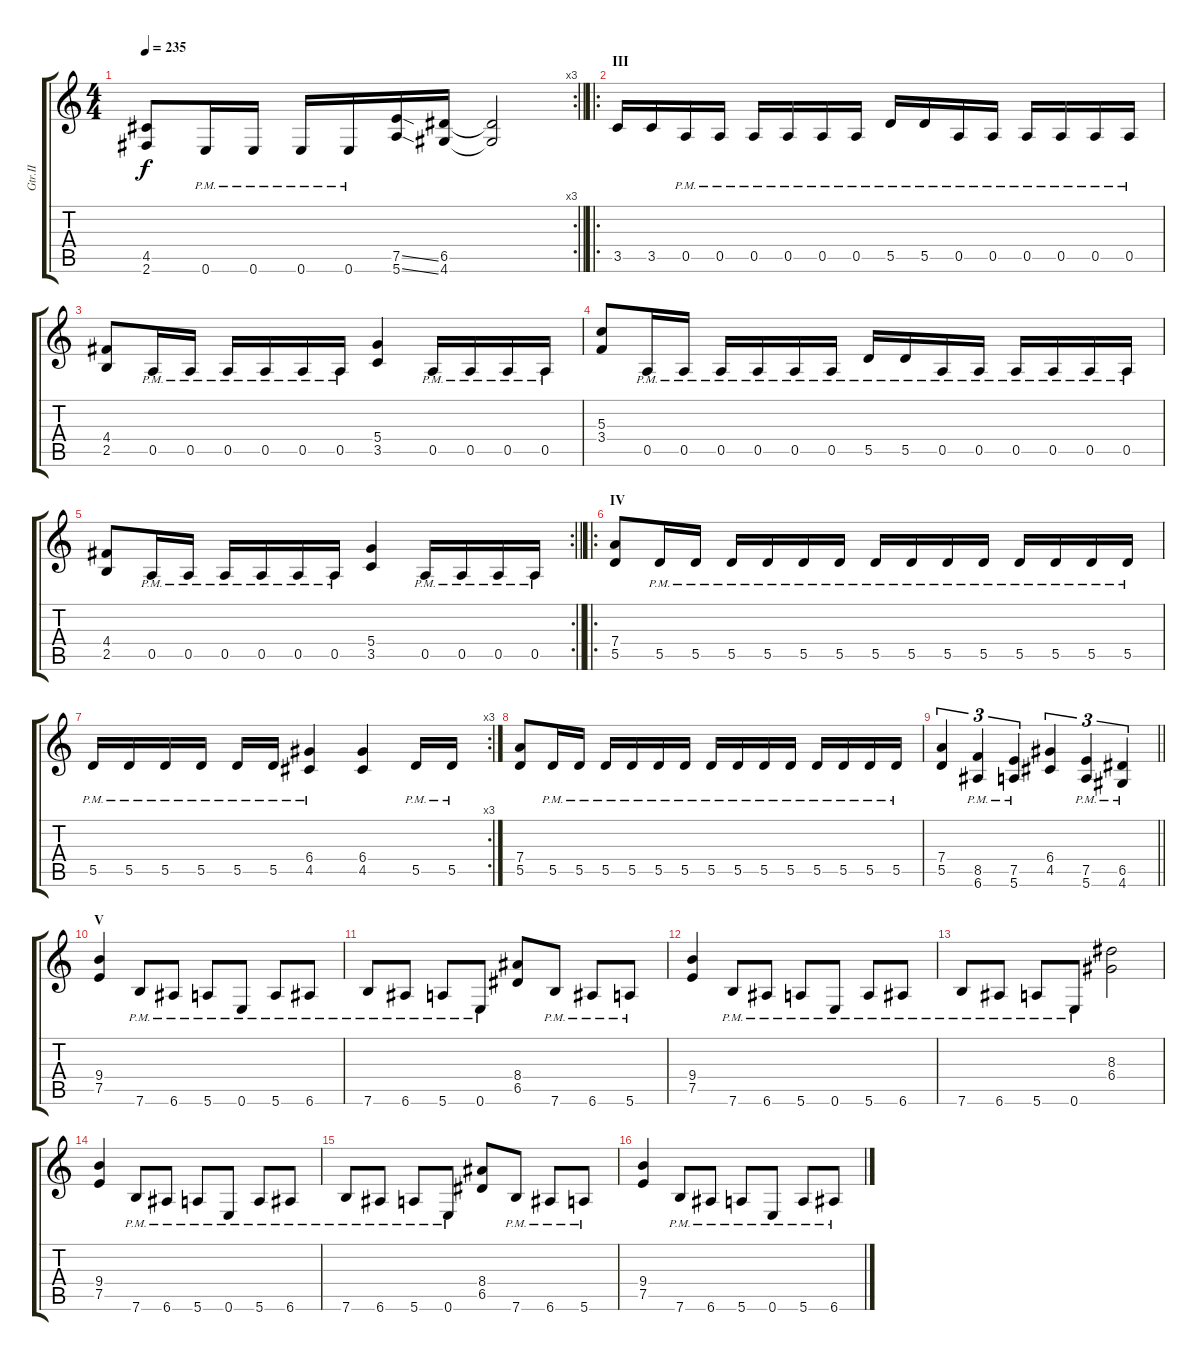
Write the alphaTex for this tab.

\track ("Gtr.II" "Gtr.II") {instrument overdrivenguitar}
\staff {score tabs}
\tuning (E4 B3 G3 D3 A2 E2) {hide}
\rc 3
\ts (4 4)
\tempo 235
\clef g2
\barLineRight lightlight
\ks c
(4.5 2.6).8{dy f} 0.6{pm}.16 0.6{pm}.16 0.6{pm}.16 0.6{pm}.16 (7.5{ss} 5.6{ss}).16 (6.5 4.6).16 (6.5{t} 4.6{t}).2 |
\ro
\section ("" "III")
3.5.16 3.5.16 0.5{pm}.16 0.5{pm}.16 0.5{pm}.16 0.5{pm}.16 0.5{pm}.16 0.5{pm}.16 5.5{pm}.16 5.5{pm}.16 0.5{pm}.16 0.5{pm}.16 0.5{pm}.16 0.5{pm}.16 0.5{pm}.16 0.5{pm}.16 |
(4.4 2.5).8 0.5{pm}.16 0.5{pm}.16 0.5{pm}.16 0.5{pm}.16 0.5{pm}.16 0.5{pm}.16 (5.4 3.5).4 0.5{pm}.16 0.5{pm}.16 0.5{pm}.16 0.5{pm}.16 |
(5.3 3.4).8 0.5{pm}.16 0.5{pm}.16 0.5{pm}.16 0.5{pm}.16 0.5{pm}.16 0.5{pm}.16 5.5{pm}.16 5.5{pm}.16 0.5{pm}.16 0.5{pm}.16 0.5{pm}.16 0.5{pm}.16 0.5{pm}.16 0.5{pm}.16 |
\rc 2
\barLineRight lightlight
(4.4 2.5).8 0.5{pm}.16 0.5{pm}.16 0.5{pm}.16 0.5{pm}.16 0.5{pm}.16 0.5{pm}.16 (5.4 3.5).4 0.5{pm}.16 0.5{pm}.16 0.5{pm}.16 0.5{pm}.16 |
\ro
\section ("" "IV")
(7.4 5.5).8 5.5{pm}.16 5.5{pm}.16 5.5{pm}.16 5.5{pm}.16 5.5{pm}.16 5.5{pm}.16 5.5{pm}.16 5.5{pm}.16 5.5{pm}.16 5.5{pm}.16 5.5{pm}.16 5.5{pm}.16 5.5{pm}.16 5.5{pm}.16 |
\rc 3
5.5{pm}.16 5.5{pm}.16 5.5{pm}.16 5.5{pm}.16 5.5{pm}.16 5.5{pm}.16 (6.4{pm} 4.5{pm}).4 (6.4 4.5).4 5.5{pm}.16 5.5{pm}.16 |
(7.4 5.5).8 5.5{pm}.16 5.5{pm}.16 5.5{pm}.16 5.5{pm}.16 5.5{pm}.16 5.5{pm}.16 5.5{pm}.16 5.5{pm}.16 5.5{pm}.16 5.5{pm}.16 5.5{pm}.16 5.5{pm}.16 5.5{pm}.16 5.5{pm}.16 |
\barLineRight lightlight
(7.4 5.5).4{tu (3 2)} (8.5{pm} 6.6{pm}).4{tu (3 2)} (7.5{pm} 5.6{pm}).4{tu (3 2)} (6.4 4.5).4{tu (3 2)} (7.5{pm} 5.6{pm}).4{tu (3 2)} (6.5{pm} 4.6{pm}).4{tu (3 2)} |
\section ("" "V")
(9.4 7.5).4 7.6{pm}.8 6.6{pm}.8 5.6{pm}.8 0.6{pm}.8 5.6{pm}.8 6.6{pm}.8 |
7.6{pm}.8 6.6{pm}.8 5.6{pm}.8 0.6{pm}.8 (8.4 6.5).8 7.6{pm}.8 6.6{pm}.8 5.6{pm}.8 |
(9.4 7.5).4 7.6{pm}.8 6.6{pm}.8 5.6{pm}.8 0.6{pm}.8 5.6{pm}.8 6.6{pm}.8 |
7.6{pm}.8 6.6{pm}.8 5.6{pm}.8 0.6{pm}.8 (8.3 6.4).2 |
(9.4 7.5).4 7.6{pm}.8 6.6{pm}.8 5.6{pm}.8 0.6{pm}.8 5.6{pm}.8 6.6{pm}.8 |
7.6{pm}.8 6.6{pm}.8 5.6{pm}.8 0.6{pm}.8 (8.4 6.5).8 7.6{pm}.8 6.6{pm}.8 5.6{pm}.8 |
(9.4 7.5).4 7.6{pm}.8 6.6{pm}.8 5.6{pm}.8 0.6{pm}.8 5.6{pm}.8 6.6{pm}.8
